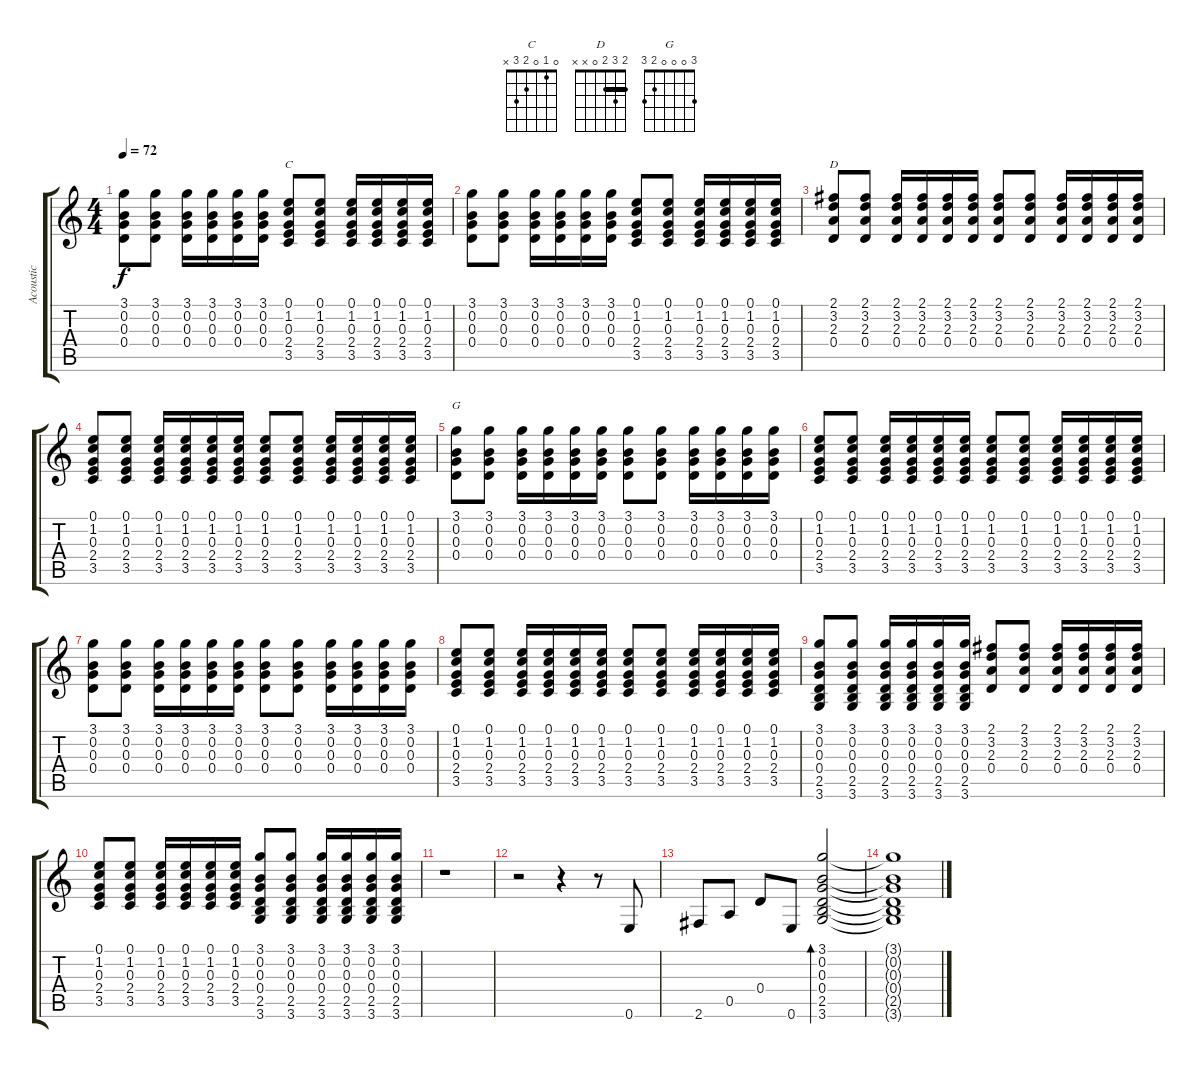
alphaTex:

\track ("Acoustic" "Acoustic") {instrument acousticguitarsteel}
\staff {score tabs}
\tuning (E4 B3 G3 D3 A2 E2) {hide}
\chord ("C" 0 1 0 2 3 x)
\chord ("D" 2 3 2 0 x x) {barre 2}
\chord ("G" 3 0 0 0 2 3)
\ts (4 4)
\tempo 72
\clef g2
\ks c
(3.1 0.2 0.3 0.4).8{dy f} (3.1 0.2 0.3 0.4).8 (3.1 0.2 0.3 0.4).16 (3.1 0.2 0.3 0.4).16 (3.1 0.2 0.3 0.4).16 (3.1 0.2 0.3 0.4).16 (0.1 1.2 0.3 2.4 3.5).8{ch "C"} (0.1 1.2 0.3 2.4 3.5).8 (0.1 1.2 0.3 2.4 3.5).16 (0.1 1.2 0.3 2.4 3.5).16 (0.1 1.2 0.3 2.4 3.5).16 (0.1 1.2 0.3 2.4 3.5).16 |
(3.1 0.2 0.3 0.4).8 (3.1 0.2 0.3 0.4).8 (3.1 0.2 0.3 0.4).16 (3.1 0.2 0.3 0.4).16 (3.1 0.2 0.3 0.4).16 (3.1 0.2 0.3 0.4).16 (0.1 1.2 0.3 2.4 3.5).8 (0.1 1.2 0.3 2.4 3.5).8 (0.1 1.2 0.3 2.4 3.5).16 (0.1 1.2 0.3 2.4 3.5).16 (0.1 1.2 0.3 2.4 3.5).16 (0.1 1.2 0.3 2.4 3.5).16 |
(2.1 3.2 2.3 0.4).8{ch "D"} (2.1 3.2 2.3 0.4).8 (2.1 3.2 2.3 0.4).16 (2.1 3.2 2.3 0.4).16 (2.1 3.2 2.3 0.4).16 (2.1 3.2 2.3 0.4).16 (2.1 3.2 2.3 0.4).8 (2.1 3.2 2.3 0.4).8 (2.1 3.2 2.3 0.4).16 (2.1 3.2 2.3 0.4).16 (2.1 3.2 2.3 0.4).16 (2.1 3.2 2.3 0.4).16 |
(0.1 1.2 0.3 2.4 3.5).8 (0.1 1.2 0.3 2.4 3.5).8 (0.1 1.2 0.3 2.4 3.5).16 (0.1 1.2 0.3 2.4 3.5).16 (0.1 1.2 0.3 2.4 3.5).16 (0.1 1.2 0.3 2.4 3.5).16 (0.1 1.2 0.3 2.4 3.5).8 (0.1 1.2 0.3 2.4 3.5).8 (0.1 1.2 0.3 2.4 3.5).16 (0.1 1.2 0.3 2.4 3.5).16 (0.1 1.2 0.3 2.4 3.5).16 (0.1 1.2 0.3 2.4 3.5).16 |
(3.1 0.2 0.3 0.4).8{ch "G"} (3.1 0.2 0.3 0.4).8 (3.1 0.2 0.3 0.4).16 (3.1 0.2 0.3 0.4).16 (3.1 0.2 0.3 0.4).16 (3.1 0.2 0.3 0.4).16 (3.1 0.2 0.3 0.4).8 (3.1 0.2 0.3 0.4).8 (3.1 0.2 0.3 0.4).16 (3.1 0.2 0.3 0.4).16 (3.1 0.2 0.3 0.4).16 (3.1 0.2 0.3 0.4).16 |
(0.1 1.2 0.3 2.4 3.5).8 (0.1 1.2 0.3 2.4 3.5).8 (0.1 1.2 0.3 2.4 3.5).16 (0.1 1.2 0.3 2.4 3.5).16 (0.1 1.2 0.3 2.4 3.5).16 (0.1 1.2 0.3 2.4 3.5).16 (0.1 1.2 0.3 2.4 3.5).8 (0.1 1.2 0.3 2.4 3.5).8 (0.1 1.2 0.3 2.4 3.5).16 (0.1 1.2 0.3 2.4 3.5).16 (0.1 1.2 0.3 2.4 3.5).16 (0.1 1.2 0.3 2.4 3.5).16 |
(3.1 0.2 0.3 0.4).8 (3.1 0.2 0.3 0.4).8 (3.1 0.2 0.3 0.4).16 (3.1 0.2 0.3 0.4).16 (3.1 0.2 0.3 0.4).16 (3.1 0.2 0.3 0.4).16 (3.1 0.2 0.3 0.4).8 (3.1 0.2 0.3 0.4).8 (3.1 0.2 0.3 0.4).16 (3.1 0.2 0.3 0.4).16 (3.1 0.2 0.3 0.4).16 (3.1 0.2 0.3 0.4).16 |
(0.1 1.2 0.3 2.4 3.5).8 (0.1 1.2 0.3 2.4 3.5).8 (0.1 1.2 0.3 2.4 3.5).16 (0.1 1.2 0.3 2.4 3.5).16 (0.1 1.2 0.3 2.4 3.5).16 (0.1 1.2 0.3 2.4 3.5).16 (0.1 1.2 0.3 2.4 3.5).8 (0.1 1.2 0.3 2.4 3.5).8 (0.1 1.2 0.3 2.4 3.5).16 (0.1 1.2 0.3 2.4 3.5).16 (0.1 1.2 0.3 2.4 3.5).16 (0.1 1.2 0.3 2.4 3.5).16 |
(3.1 0.2 0.3 0.4 2.5 3.6).8 (3.1 0.2 0.3 0.4 2.5 3.6).8 (3.1 0.2 0.3 0.4 2.5 3.6).16 (3.1 0.2 0.3 0.4 2.5 3.6).16 (3.1 0.2 0.3 0.4 2.5 3.6).16 (3.1 0.2 0.3 0.4 2.5 3.6).16 (2.1 3.2 2.3 0.4).8 (2.1 3.2 2.3 0.4).8 (2.1 3.2 2.3 0.4).16 (2.1 3.2 2.3 0.4).16 (2.1 3.2 2.3 0.4).16 (2.1 3.2 2.3 0.4).16 |
(0.1 1.2 0.3 2.4 3.5).8 (0.1 1.2 0.3 2.4 3.5).8 (0.1 1.2 0.3 2.4 3.5).16 (0.1 1.2 0.3 2.4 3.5).16 (0.1 1.2 0.3 2.4 3.5).16 (0.1 1.2 0.3 2.4 3.5).16 (3.1 0.2 0.3 0.4 2.5 3.6).8 (3.1 0.2 0.3 0.4 2.5 3.6).8 (3.1 0.2 0.3 0.4 2.5 3.6).16 (3.1 0.2 0.3 0.4 2.5 3.6).16 (3.1 0.2 0.3 0.4 2.5 3.6).16 (3.1 0.2 0.3 0.4 2.5 3.6).16 |
r.1 |
r.2 r.4 r.8 0.6.8 |
2.6.8 0.5.8 0.4.8 0.6.8 (3.1 0.2 0.3 0.4 2.5 3.6).2{bd 240} |
(3.1{t} 0.2{t} 0.3{t} 0.4{t} 2.5{t} 3.6{t}).1
